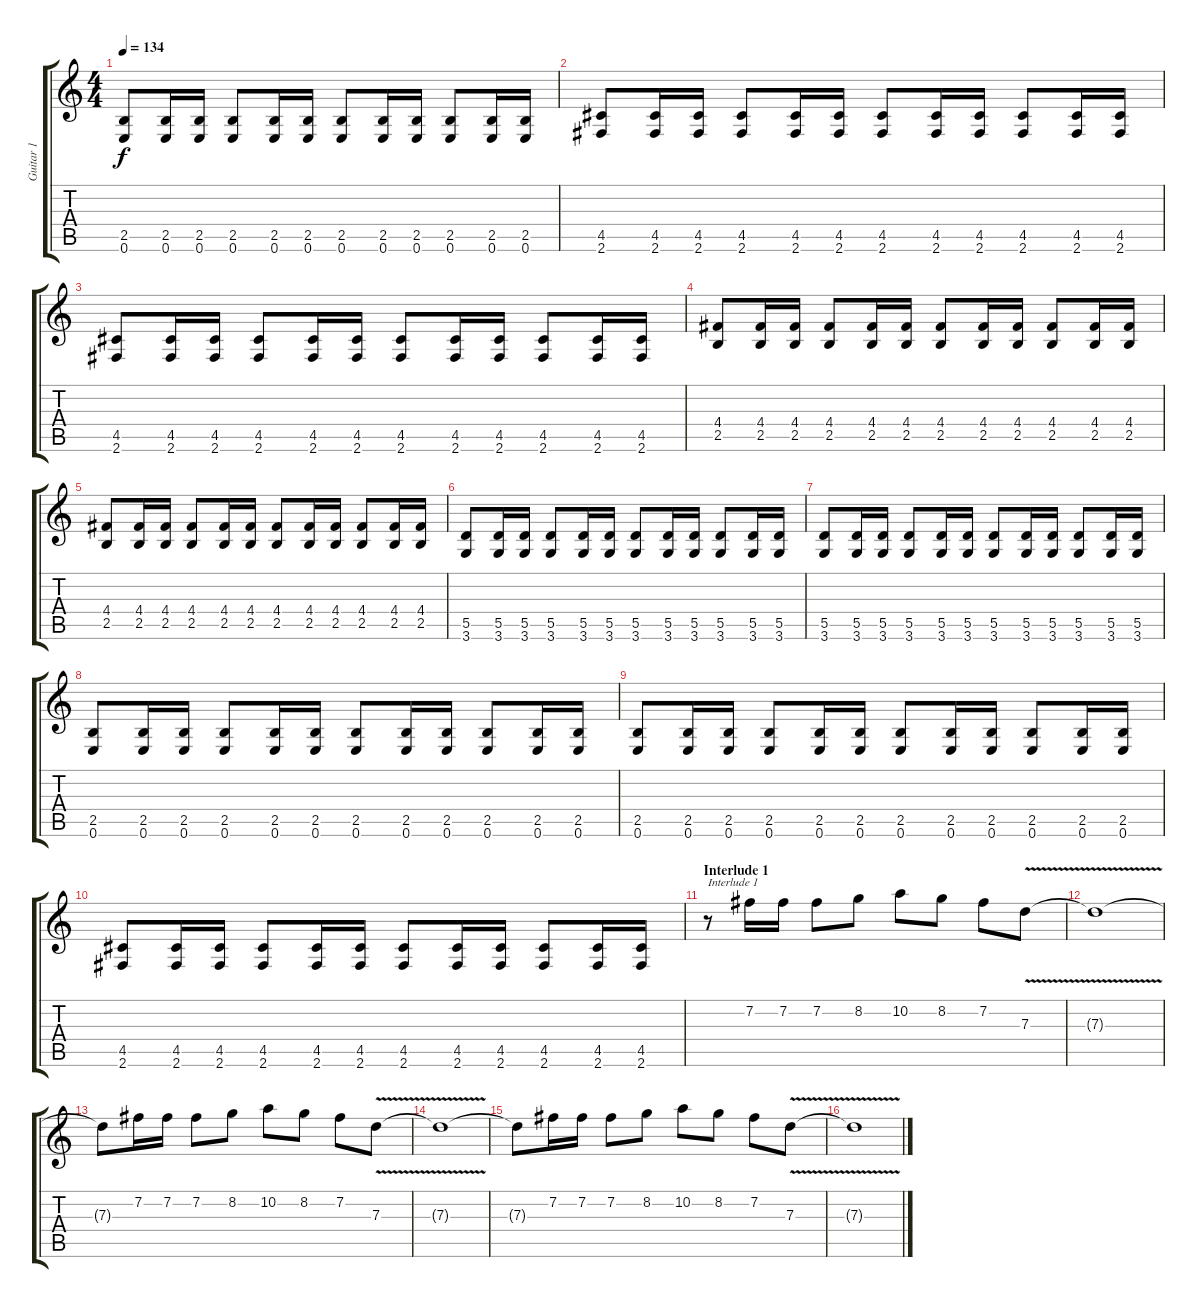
\track ("Guitar 1" "Guitar 1") {instrument distortionguitar}
\staff {score tabs}
\tuning (E4 B3 G3 D3 A2 E2) {hide}
\ts (4 4)
\tempo 134
\clef g2
\ks c
(2.5 0.6).8{dy f} (2.5 0.6).16 (2.5 0.6).16 (2.5 0.6).8 (2.5 0.6).16 (2.5 0.6).16 (2.5 0.6).8 (2.5 0.6).16 (2.5 0.6).16 (2.5 0.6).8 (2.5 0.6).16 (2.5 0.6).16 |
(4.5 2.6).8 (4.5 2.6).16 (4.5 2.6).16 (4.5 2.6).8 (4.5 2.6).16 (4.5 2.6).16 (4.5 2.6).8 (4.5 2.6).16 (4.5 2.6).16 (4.5 2.6).8 (4.5 2.6).16 (4.5 2.6).16 |
(4.5 2.6).8 (4.5 2.6).16 (4.5 2.6).16 (4.5 2.6).8 (4.5 2.6).16 (4.5 2.6).16 (4.5 2.6).8 (4.5 2.6).16 (4.5 2.6).16 (4.5 2.6).8 (4.5 2.6).16 (4.5 2.6).16 |
(4.4 2.5).8 (4.4 2.5).16 (4.4 2.5).16 (4.4 2.5).8 (4.4 2.5).16 (4.4 2.5).16 (4.4 2.5).8 (4.4 2.5).16 (4.4 2.5).16 (4.4 2.5).8 (4.4 2.5).16 (4.4 2.5).16 |
(4.4 2.5).8 (4.4 2.5).16 (4.4 2.5).16 (4.4 2.5).8 (4.4 2.5).16 (4.4 2.5).16 (4.4 2.5).8 (4.4 2.5).16 (4.4 2.5).16 (4.4 2.5).8 (4.4 2.5).16 (4.4 2.5).16 |
(5.5 3.6).8 (5.5 3.6).16 (5.5 3.6).16 (5.5 3.6).8 (5.5 3.6).16 (5.5 3.6).16 (5.5 3.6).8 (5.5 3.6).16 (5.5 3.6).16 (5.5 3.6).8 (5.5 3.6).16 (5.5 3.6).16 |
(5.5 3.6).8 (5.5 3.6).16 (5.5 3.6).16 (5.5 3.6).8 (5.5 3.6).16 (5.5 3.6).16 (5.5 3.6).8 (5.5 3.6).16 (5.5 3.6).16 (5.5 3.6).8 (5.5 3.6).16 (5.5 3.6).16 |
(2.5 0.6).8 (2.5 0.6).16 (2.5 0.6).16 (2.5 0.6).8 (2.5 0.6).16 (2.5 0.6).16 (2.5 0.6).8 (2.5 0.6).16 (2.5 0.6).16 (2.5 0.6).8 (2.5 0.6).16 (2.5 0.6).16 |
(2.5 0.6).8 (2.5 0.6).16 (2.5 0.6).16 (2.5 0.6).8 (2.5 0.6).16 (2.5 0.6).16 (2.5 0.6).8 (2.5 0.6).16 (2.5 0.6).16 (2.5 0.6).8 (2.5 0.6).16 (2.5 0.6).16 |
(4.5 2.6).8 (4.5 2.6).16 (4.5 2.6).16 (4.5 2.6).8 (4.5 2.6).16 (4.5 2.6).16 (4.5 2.6).8 (4.5 2.6).16 (4.5 2.6).16 (4.5 2.6).8 (4.5 2.6).16 (4.5 2.6).16 |
\section ("" "Interlude 1")
r.8{txt "Interlude 1"} 7.2.16{volume 12} 7.2.16 7.2.8 8.2.8 10.2.8 8.2.8 7.2.8 7.3{v}.8 |
7.3{t}.1 |
7.3{t}.8 7.2.16 7.2.16 7.2.8 8.2.8 10.2.8 8.2.8 7.2.8 7.3{v}.8 |
7.3{t}.1 |
7.3{t}.8 7.2.16 7.2.16 7.2.8 8.2.8 10.2.8 8.2.8 7.2.8 7.3{v}.8 |
7.3{t}.1
